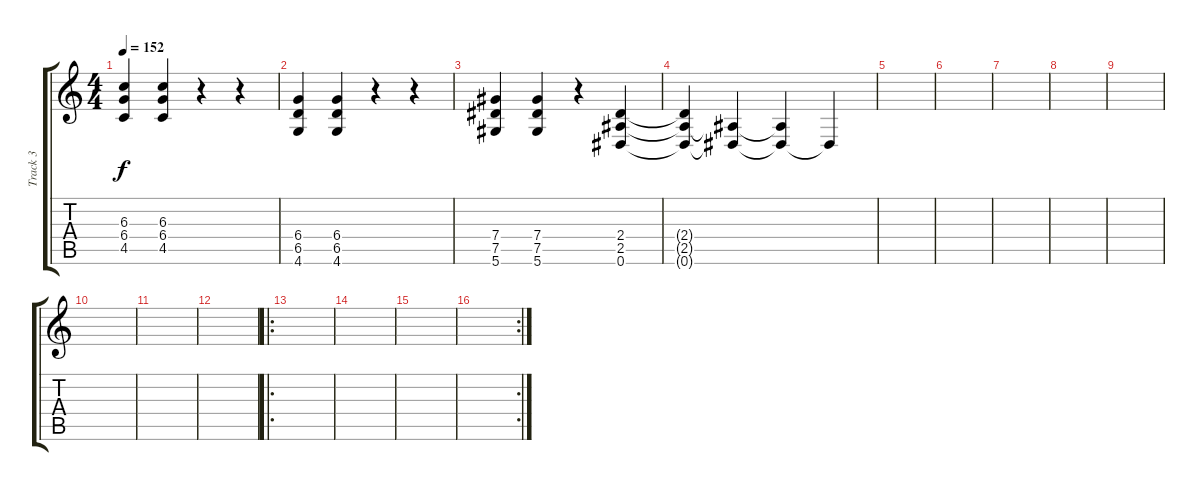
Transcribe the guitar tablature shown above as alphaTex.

\track ("Track 3" "Track 3") {instrument distortionguitar}
\staff {score tabs}
\tuning (Eb4 Bb3 Gb3 Db3 Ab2 Eb2) {hide}
\ts (4 4)
\tempo 152
\clef g2
\ks c
(6.3 6.4 4.5).4{dy f} (6.3 6.4 4.5).4 r.4 r.4 |
(6.4 6.5 4.6).4 (6.4 6.5 4.6).4 r.4 r.4 |
(7.4 7.5 5.6).4 (7.4 7.5 5.6).4 r.4 (2.4 2.5 0.6).4 |
(2.4{t} 2.5{t} 0.6{t}).4 (2.5{t} 0.6{t}).4 (2.5{t} 0.6{t}).4 0.6{t}.4 |
|
|
|
|
|
|
|
|
\ro
|
|
|
\rc 2
